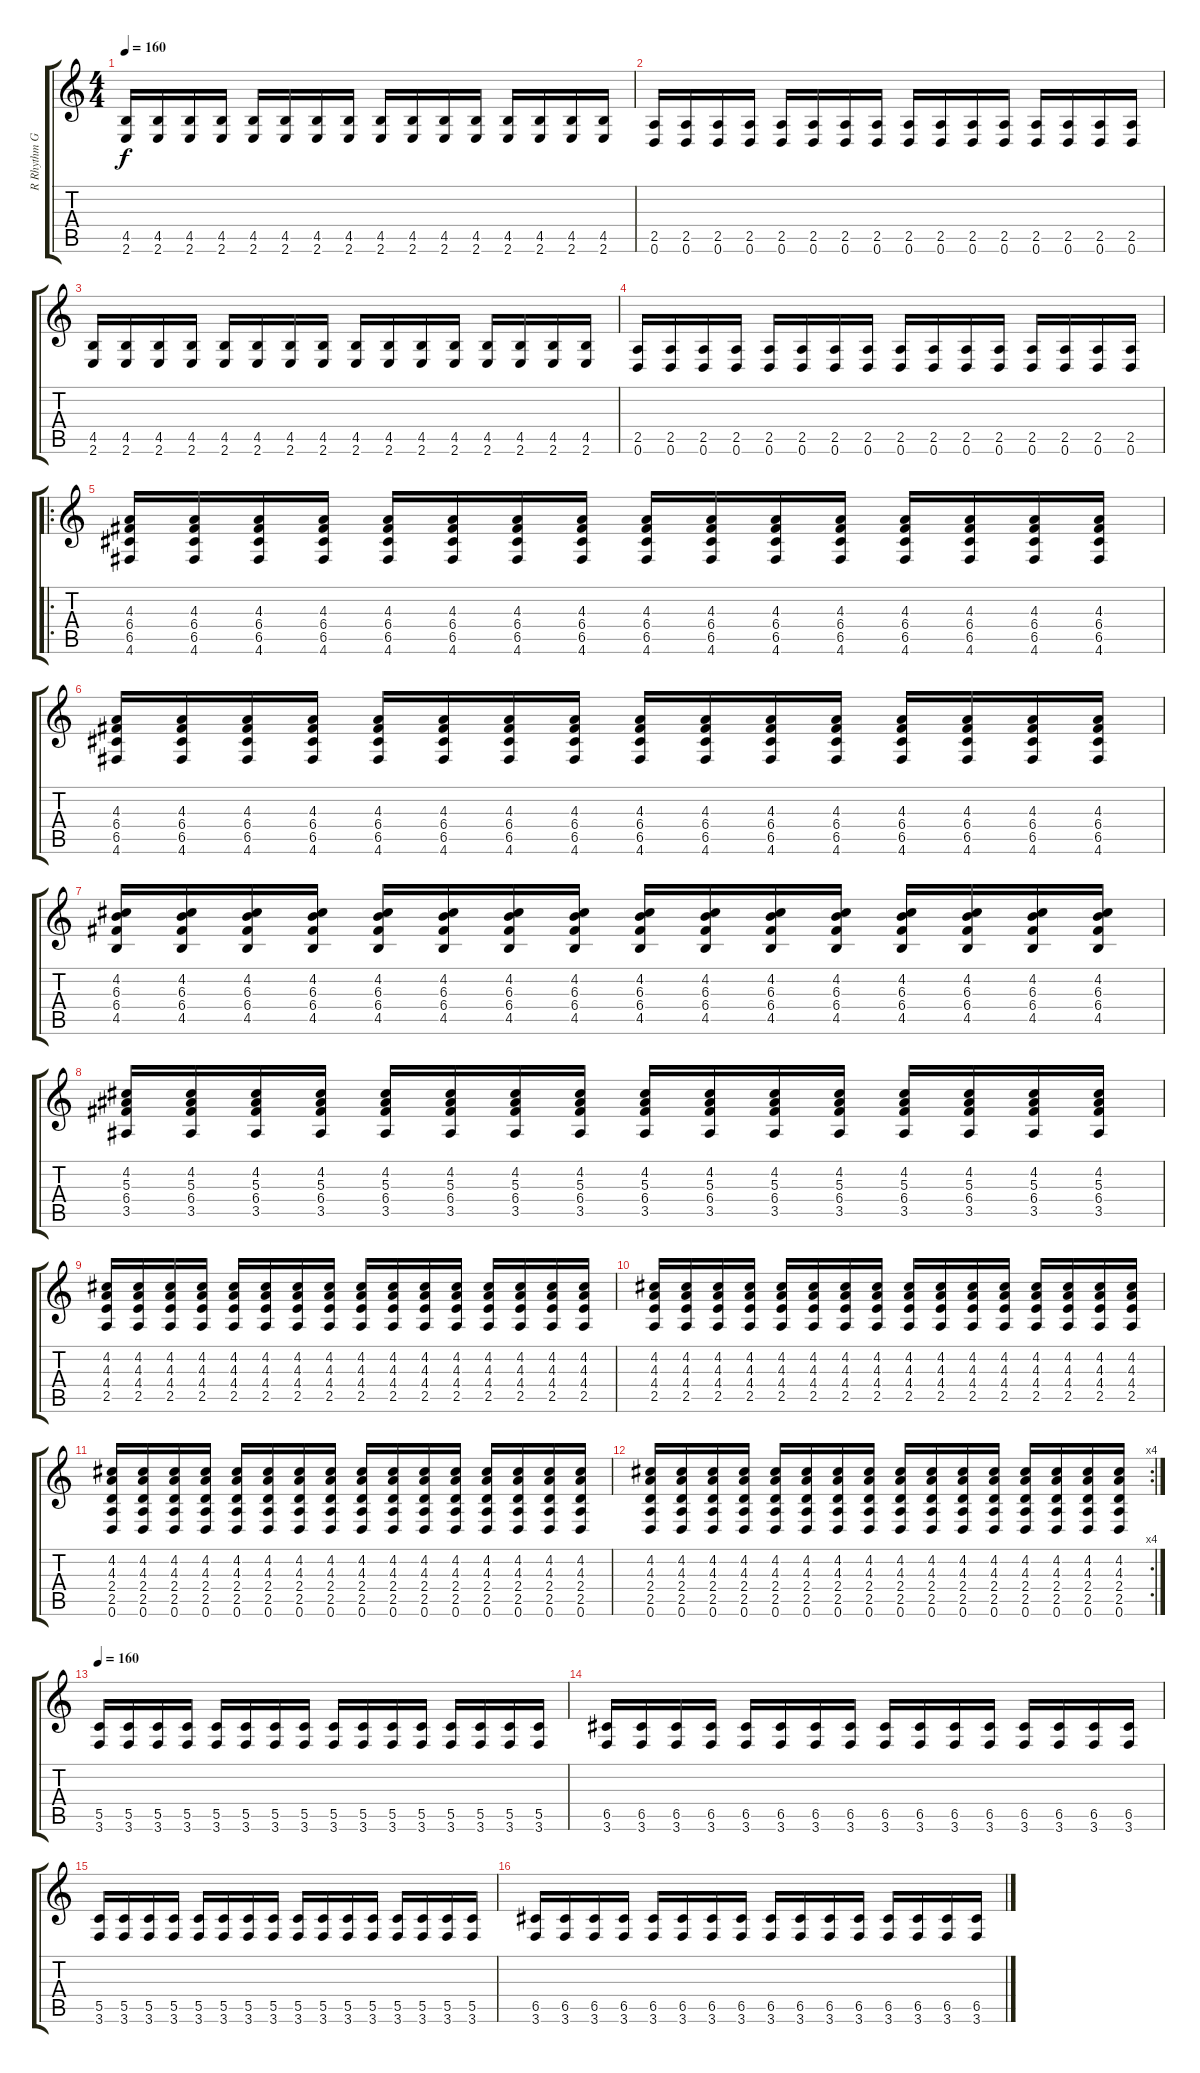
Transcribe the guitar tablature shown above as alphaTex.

\track ("R Rhythm Guitar" "R Rhythm G") {instrument distortionguitar}
\staff {score tabs}
\tuning (D4 A3 F3 C3 G2 D2) {hide}
\ts (4 4)
\tempo 160
\clef g2
\ks c
(4.5 2.6).16{dy f} (4.5 2.6).16 (4.5 2.6).16 (4.5 2.6).16 (4.5 2.6).16 (4.5 2.6).16 (4.5 2.6).16 (4.5 2.6).16 (4.5 2.6).16 (4.5 2.6).16 (4.5 2.6).16 (4.5 2.6).16 (4.5 2.6).16 (4.5 2.6).16 (4.5 2.6).16 (4.5 2.6).16 |
(2.5 0.6).16 (2.5 0.6).16 (2.5 0.6).16 (2.5 0.6).16 (2.5 0.6).16 (2.5 0.6).16 (2.5 0.6).16 (2.5 0.6).16 (2.5 0.6).16 (2.5 0.6).16 (2.5 0.6).16 (2.5 0.6).16 (2.5 0.6).16 (2.5 0.6).16 (2.5 0.6).16 (2.5 0.6).16 |
(4.5 2.6).16 (4.5 2.6).16 (4.5 2.6).16 (4.5 2.6).16 (4.5 2.6).16 (4.5 2.6).16 (4.5 2.6).16 (4.5 2.6).16 (4.5 2.6).16 (4.5 2.6).16 (4.5 2.6).16 (4.5 2.6).16 (4.5 2.6).16 (4.5 2.6).16 (4.5 2.6).16 (4.5 2.6).16 |
(2.5 0.6).16 (2.5 0.6).16 (2.5 0.6).16 (2.5 0.6).16 (2.5 0.6).16 (2.5 0.6).16 (2.5 0.6).16 (2.5 0.6).16 (2.5 0.6).16 (2.5 0.6).16 (2.5 0.6).16 (2.5 0.6).16 (2.5 0.6).16 (2.5 0.6).16 (2.5 0.6).16 (2.5 0.6).16 |
\ro
(4.3 6.4 6.5 4.6).16 (4.3 6.4 6.5 4.6).16 (4.3 6.4 6.5 4.6).16 (4.3 6.4 6.5 4.6).16 (4.3 6.4 6.5 4.6).16 (4.3 6.4 6.5 4.6).16 (4.3 6.4 6.5 4.6).16 (4.3 6.4 6.5 4.6).16 (4.3 6.4 6.5 4.6).16 (4.3 6.4 6.5 4.6).16 (4.3 6.4 6.5 4.6).16 (4.3 6.4 6.5 4.6).16 (4.3 6.4 6.5 4.6).16 (4.3 6.4 6.5 4.6).16 (4.3 6.4 6.5 4.6).16 (4.3 6.4 6.5 4.6).16 |
(4.3 6.4 6.5 4.6).16 (4.3 6.4 6.5 4.6).16 (4.3 6.4 6.5 4.6).16 (4.3 6.4 6.5 4.6).16 (4.3 6.4 6.5 4.6).16 (4.3 6.4 6.5 4.6).16 (4.3 6.4 6.5 4.6).16 (4.3 6.4 6.5 4.6).16 (4.3 6.4 6.5 4.6).16 (4.3 6.4 6.5 4.6).16 (4.3 6.4 6.5 4.6).16 (4.3 6.4 6.5 4.6).16 (4.3 6.4 6.5 4.6).16 (4.3 6.4 6.5 4.6).16 (4.3 6.4 6.5 4.6).16 (4.3 6.4 6.5 4.6).16 |
(4.2 6.3 6.4 4.5).16 (4.2 6.3 6.4 4.5).16 (4.2 6.3 6.4 4.5).16 (4.2 6.3 6.4 4.5).16 (4.2 6.3 6.4 4.5).16 (4.2 6.3 6.4 4.5).16 (4.2 6.3 6.4 4.5).16 (4.2 6.3 6.4 4.5).16 (4.2 6.3 6.4 4.5).16 (4.2 6.3 6.4 4.5).16 (4.2 6.3 6.4 4.5).16 (4.2 6.3 6.4 4.5).16 (4.2 6.3 6.4 4.5).16 (4.2 6.3 6.4 4.5).16 (4.2 6.3 6.4 4.5).16 (4.2 6.3 6.4 4.5).16 |
(4.2 5.3 6.4 3.5).16 (4.2 5.3 6.4 3.5).16 (4.2 5.3 6.4 3.5).16 (4.2 5.3 6.4 3.5).16 (4.2 5.3 6.4 3.5).16 (4.2 5.3 6.4 3.5).16 (4.2 5.3 6.4 3.5).16 (4.2 5.3 6.4 3.5).16 (4.2 5.3 6.4 3.5).16 (4.2 5.3 6.4 3.5).16 (4.2 5.3 6.4 3.5).16 (4.2 5.3 6.4 3.5).16 (4.2 5.3 6.4 3.5).16 (4.2 5.3 6.4 3.5).16 (4.2 5.3 6.4 3.5).16 (4.2 5.3 6.4 3.5).16 |
(4.2 4.3 4.4 2.5).16 (4.2 4.3 4.4 2.5).16 (4.2 4.3 4.4 2.5).16 (4.2 4.3 4.4 2.5).16 (4.2 4.3 4.4 2.5).16 (4.2 4.3 4.4 2.5).16 (4.2 4.3 4.4 2.5).16 (4.2 4.3 4.4 2.5).16 (4.2 4.3 4.4 2.5).16 (4.2 4.3 4.4 2.5).16 (4.2 4.3 4.4 2.5).16 (4.2 4.3 4.4 2.5).16 (4.2 4.3 4.4 2.5).16 (4.2 4.3 4.4 2.5).16 (4.2 4.3 4.4 2.5).16 (4.2 4.3 4.4 2.5).16 |
(4.2 4.3 4.4 2.5).16 (4.2 4.3 4.4 2.5).16 (4.2 4.3 4.4 2.5).16 (4.2 4.3 4.4 2.5).16 (4.2 4.3 4.4 2.5).16 (4.2 4.3 4.4 2.5).16 (4.2 4.3 4.4 2.5).16 (4.2 4.3 4.4 2.5).16 (4.2 4.3 4.4 2.5).16 (4.2 4.3 4.4 2.5).16 (4.2 4.3 4.4 2.5).16 (4.2 4.3 4.4 2.5).16 (4.2 4.3 4.4 2.5).16 (4.2 4.3 4.4 2.5).16 (4.2 4.3 4.4 2.5).16 (4.2 4.3 4.4 2.5).16 |
(4.2 4.3 2.4 2.5 0.6).16 (4.2 4.3 2.4 2.5 0.6).16 (4.2 4.3 2.4 2.5 0.6).16 (4.2 4.3 2.4 2.5 0.6).16 (4.2 4.3 2.4 2.5 0.6).16 (4.2 4.3 2.4 2.5 0.6).16 (4.2 4.3 2.4 2.5 0.6).16 (4.2 4.3 2.4 2.5 0.6).16 (4.2 4.3 2.4 2.5 0.6).16 (4.2 4.3 2.4 2.5 0.6).16 (4.2 4.3 2.4 2.5 0.6).16 (4.2 4.3 2.4 2.5 0.6).16 (4.2 4.3 2.4 2.5 0.6).16 (4.2 4.3 2.4 2.5 0.6).16 (4.2 4.3 2.4 2.5 0.6).16 (4.2 4.3 2.4 2.5 0.6).16 |
\rc 4
(4.2 4.3 2.4 2.5 0.6).16 (4.2 4.3 2.4 2.5 0.6).16 (4.2 4.3 2.4 2.5 0.6).16 (4.2 4.3 2.4 2.5 0.6).16 (4.2 4.3 2.4 2.5 0.6).16 (4.2 4.3 2.4 2.5 0.6).16 (4.2 4.3 2.4 2.5 0.6).16 (4.2 4.3 2.4 2.5 0.6).16 (4.2 4.3 2.4 2.5 0.6).16 (4.2 4.3 2.4 2.5 0.6).16 (4.2 4.3 2.4 2.5 0.6).16 (4.2 4.3 2.4 2.5 0.6).16 (4.2 4.3 2.4 2.5 0.6).16 (4.2 4.3 2.4 2.5 0.6).16 (4.2 4.3 2.4 2.5 0.6).16 (4.2 4.3 2.4 2.5 0.6).16 |
\tempo 160
(5.5 3.6).16 (5.5 3.6).16 (5.5 3.6).16 (5.5 3.6).16 (5.5 3.6).16 (5.5 3.6).16 (5.5 3.6).16 (5.5 3.6).16 (5.5 3.6).16 (5.5 3.6).16 (5.5 3.6).16 (5.5 3.6).16 (5.5 3.6).16 (5.5 3.6).16 (5.5 3.6).16 (5.5 3.6).16 |
(6.5 3.6).16 (6.5 3.6).16 (6.5 3.6).16 (6.5 3.6).16 (6.5 3.6).16 (6.5 3.6).16 (6.5 3.6).16 (6.5 3.6).16 (6.5 3.6).16 (6.5 3.6).16 (6.5 3.6).16 (6.5 3.6).16 (6.5 3.6).16 (6.5 3.6).16 (6.5 3.6).16 (6.5 3.6).16 |
(5.5 3.6).16 (5.5 3.6).16 (5.5 3.6).16 (5.5 3.6).16 (5.5 3.6).16 (5.5 3.6).16 (5.5 3.6).16 (5.5 3.6).16 (5.5 3.6).16 (5.5 3.6).16 (5.5 3.6).16 (5.5 3.6).16 (5.5 3.6).16 (5.5 3.6).16 (5.5 3.6).16 (5.5 3.6).16 |
(6.5 3.6).16 (6.5 3.6).16 (6.5 3.6).16 (6.5 3.6).16 (6.5 3.6).16 (6.5 3.6).16 (6.5 3.6).16 (6.5 3.6).16 (6.5 3.6).16 (6.5 3.6).16 (6.5 3.6).16 (6.5 3.6).16 (6.5 3.6).16 (6.5 3.6).16 (6.5 3.6).16 (6.5 3.6).16
